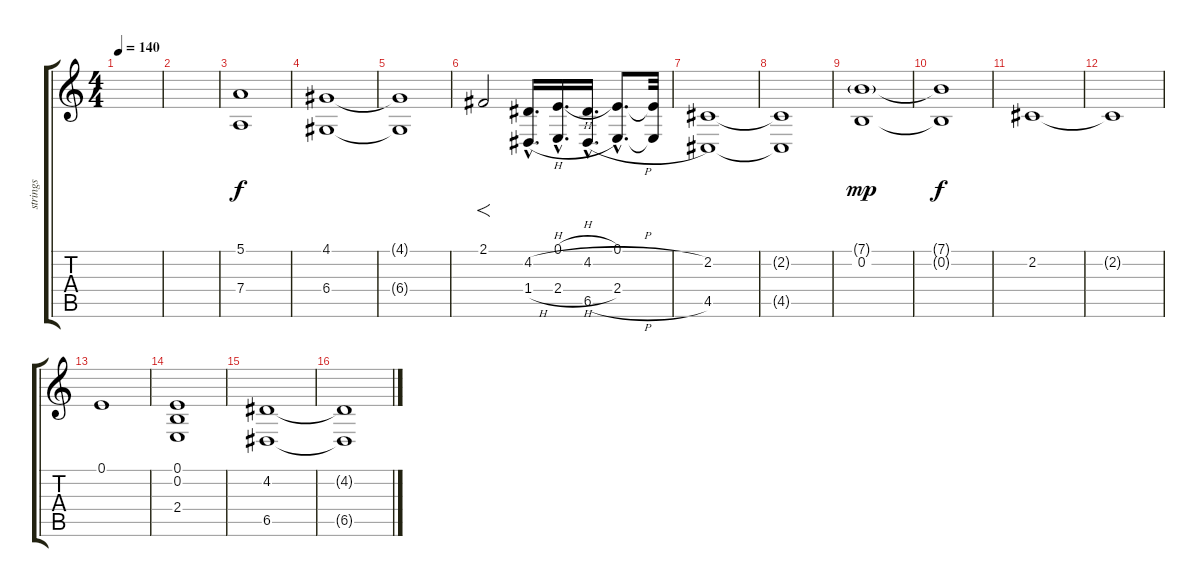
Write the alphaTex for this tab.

\track ("strings" "strings") {instrument synthstrings2}
\staff {score tabs}
\tuning (E4 B3 G3 D3 A2 E2) {hide}
\ts (4 4)
\tempo 140
\clef g2
\ks c
|
|
(5.1 7.4).1{volume 10} |
(4.1 6.4).1 |
(4.1{t} 6.4{t}).1 |
2.1.2{f} (4.2{h hac} 1.4{h hac}).16{d} (0.1{h hac} 2.4{h hac}).16{d} (4.2{h hac} 6.5{h hac}).16{d} (0.1{hac} 2.4{hac}).8{d} (0.1{t} 2.4{t}).32 |
(2.2 4.5).1 |
(2.2{t} 4.5{t}).1 |
(7.1{g} 0.2).1{dy mp volume 0} |
(7.1{t} 0.2{t}).1{dy f} |
2.2.1{volume 13} |
2.2{t}.1 |
0.1.1 |
(0.1 0.2 2.4).1 |
(4.2 6.5).1 |
(4.2{t} 6.5{t}).1
